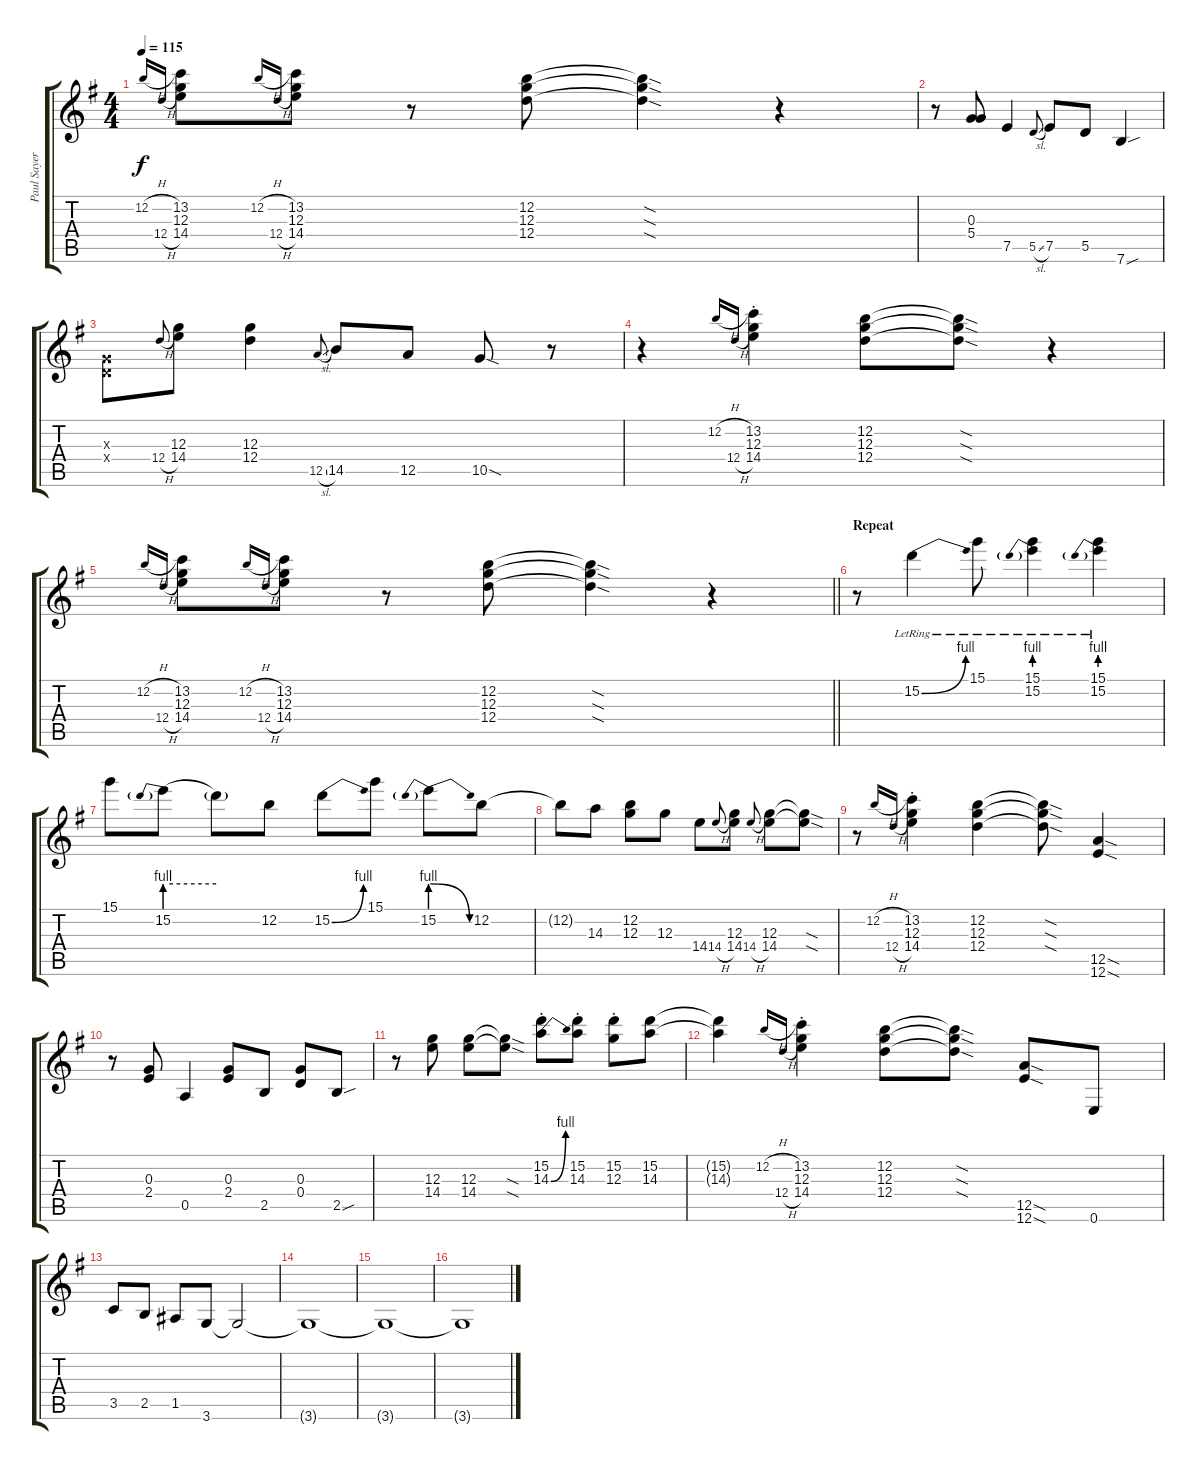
\track ("Paul Sayer" "Paul Sayer") {instrument overdrivenguitar}
\staff {score tabs}
\tuning (E4 B3 G3 D3 A2 E2) {hide}
\ts (4 4)
\tempo 115
\clef g2
\ks g
12.2{h}.16{gr onbeat dy f} 12.4{h}.16{gr onbeat} (13.2 12.3 14.4).8 12.2{h}.16{gr onbeat} 12.4{h}.16{gr onbeat} (13.2 12.3 14.4).8 r.8 (12.2 12.3 12.4).8 (12.2{sod t} 12.3{sod t} 12.4{sod t}).4 r.4 |
r.8 (0.3 5.4).8 7.5.4 5.5{sl}.8{gr onbeat} 7.5.8 5.5.8 7.6{sou}.4 |
(0.3{x} 0.4{x}).8 12.4{h}.8{gr onbeat} (12.3 14.4).8 (12.3 12.4).4 12.5{sl}.8{gr onbeat} 14.5.8 12.5.8 10.5{sod}.8 r.8 |
r.4 12.2{h}.16{gr onbeat} 12.4{h}.16{gr onbeat} (13.2{st} 12.3{st} 14.4{st}).4 (12.2 12.3 12.4).8 (12.2{sod t} 12.3{sod t} 12.4{sod t}).8 r.4 |
\barLineRight lightlight
12.2{h}.16{gr onbeat} 12.4{h}.16{gr onbeat} (13.2 12.3 14.4).8 12.2{h}.16{gr onbeat} 12.4{h}.16{gr onbeat} (13.2 12.3 14.4).8 r.8 (12.2 12.3 12.4).8 (12.2{sod t} 12.3{sod t} 12.4{sod t}).4 r.4 |
\section ("" "Repeat")
r.8 15.2{be (bend 0 0 60 4) lr}.4 15.1{lr}.8 (15.1{lr} 15.2{be (prebend 0 4 60 4) lr}).4 (15.1{lr} 15.2{be (prebend 0 4 60 4) lr}).4 |
15.1.8 15.2{be (prebend 0 4 60 4)}.8 15.2{be (hold 0 0 60 0) t}.8 12.2.8 15.2{be (bend 0 0 60 4)}.8 15.1.8 15.2{be (prebendrelease 0 4 60 0)}.8 12.2.8 |
12.2{t}.8 14.3.8 (12.2 12.3).8 12.3.8 14.4.8 14.4{h}.8{gr onbeat} (12.3 14.4).8 14.4{h}.8{gr onbeat} (12.3 14.4).8 (12.3{sod t} 14.4{sod t}).8 |
r.8 12.2{h}.16{gr onbeat} 12.4{h}.16{gr onbeat} (13.2{st} 12.3{st} 14.4{st}).4 (12.2 12.3 12.4).4 (12.2{sod t} 12.3{sod t} 12.4{sod t}).8 (12.5{sod} 12.6{sod}).4 |
r.8 (0.3 2.4).8 0.5.4 (0.3 2.4).8 2.5.8 (0.3 0.4).8 2.5{sou}.8 |
r.8 (12.3 14.4).8 (12.3 14.4).8 (12.3{sod t} 14.4{sod t}).8 (15.2{st} 14.3{be (bend 0 0 60 4)}).8 (15.2{st} 14.3).8 (15.2{st} 12.3).8 (15.2 14.3).8 |
(15.2{t} 14.3{t}).4 12.2{h}.16{gr onbeat} 12.4{h}.16{gr onbeat} (13.2{st} 12.3{st} 14.4{st}).4 (12.2 12.3 12.4).8 (12.2{sod t} 12.3{sod t} 12.4{sod t}).8 (12.5{sod} 12.6{sod}).8 0.6.8 |
3.5.8 2.5.8 1.5.8 3.6.8 3.6{t}.2 |
3.6{t}.1{volume 0} |
3.6{t}.1 |
3.6{t}.1
